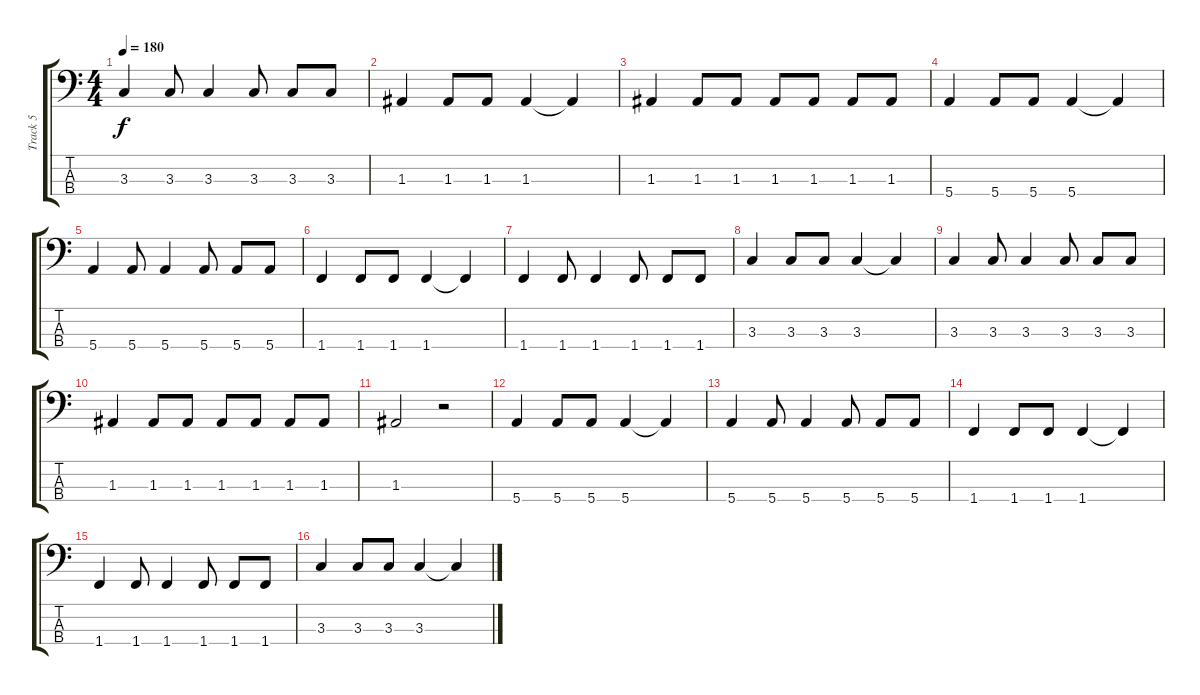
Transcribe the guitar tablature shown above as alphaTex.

\track ("Track 5" "Track 5") {instrument electricbassfinger}
\staff {score tabs}
\tuning (G2 D2 A1 E1) {hide}
\ts (4 4)
\tempo 180
\clef f4
\ks c
3.3.4{dy f} 3.3.8 3.3.4 3.3.8 3.3.8 3.3.8 |
1.3.4 1.3.8 1.3.8 1.3.4 1.3{t}.4 |
1.3.4 1.3.8 1.3.8 1.3.8 1.3.8 1.3.8 1.3.8 |
5.4.4 5.4.8 5.4.8 5.4.4 5.4{t}.4 |
5.4.4 5.4.8 5.4.4 5.4.8 5.4.8 5.4.8 |
1.4.4 1.4.8 1.4.8 1.4.4 1.4{t}.4 |
1.4.4 1.4.8 1.4.4 1.4.8 1.4.8 1.4.8 |
3.3.4 3.3.8 3.3.8 3.3.4 3.3{t}.4 |
3.3.4 3.3.8 3.3.4 3.3.8 3.3.8 3.3.8 |
1.3.4 1.3.8 1.3.8 1.3.8 1.3.8 1.3.8 1.3.8 |
1.3.2 r.2 |
5.4.4 5.4.8 5.4.8 5.4.4 5.4{t}.4 |
5.4.4 5.4.8 5.4.4 5.4.8 5.4.8 5.4.8 |
1.4.4 1.4.8 1.4.8 1.4.4 1.4{t}.4 |
1.4.4 1.4.8 1.4.4 1.4.8 1.4.8 1.4.8 |
3.3.4 3.3.8 3.3.8 3.3.4 3.3{t}.4
